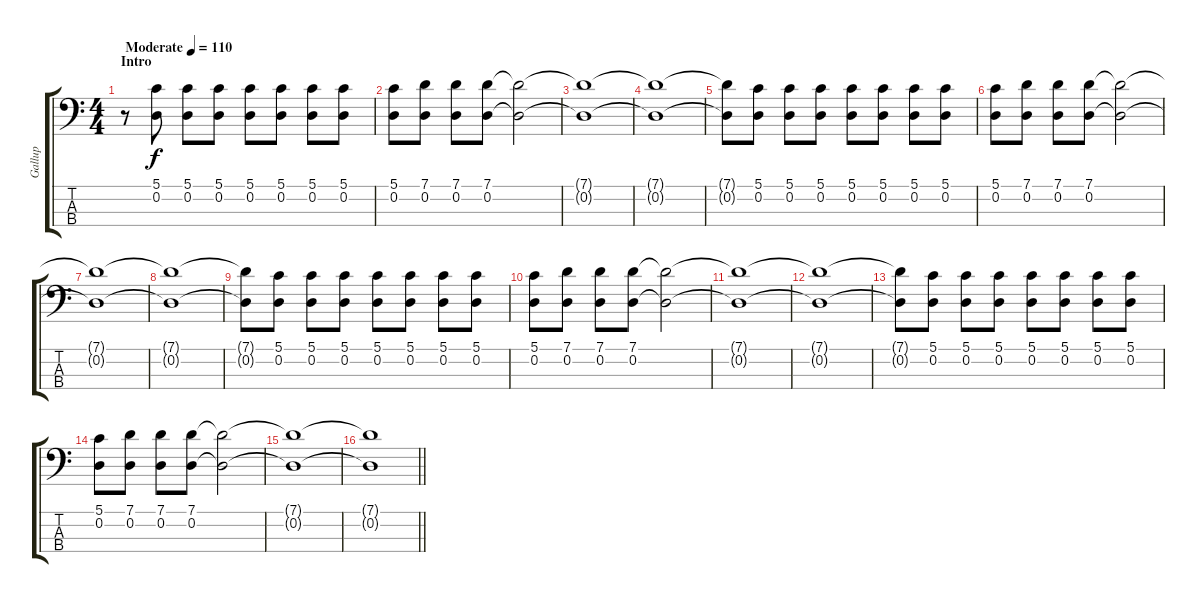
\track ("Gallup" "Gallup") {instrument electricbasspick}
\staff {score tabs}
\tuning (G2 D2 A1 E1) {hide}
\ts (4 4)
\section ("" "Intro")
\tempo (110 "Moderate")
\clef f4
\ks c
r.8{dy f instrument electricbasspick} (5.1 0.2).8 (5.1 0.2).8 (5.1 0.2).8 (5.1 0.2).8 (5.1 0.2).8 (5.1 0.2).8 (5.1 0.2).8 |
(5.1 0.2).8 (7.1 0.2).8 (7.1 0.2).8 (7.1 0.2).8 (7.1{t} 0.2{t}).2 |
(7.1{t} 0.2{t}).1 |
(7.1{t} 0.2{t}).1 |
(7.1{t} 0.2{t}).8 (5.1 0.2).8 (5.1 0.2).8 (5.1 0.2).8 (5.1 0.2).8 (5.1 0.2).8 (5.1 0.2).8 (5.1 0.2).8 |
(5.1 0.2).8 (7.1 0.2).8 (7.1 0.2).8 (7.1 0.2).8 (7.1{t} 0.2{t}).2 |
(7.1{t} 0.2{t}).1 |
(7.1{t} 0.2{t}).1 |
(7.1{t} 0.2{t}).8 (5.1 0.2).8 (5.1 0.2).8 (5.1 0.2).8 (5.1 0.2).8 (5.1 0.2).8 (5.1 0.2).8 (5.1 0.2).8 |
(5.1 0.2).8 (7.1 0.2).8 (7.1 0.2).8 (7.1 0.2).8 (7.1{t} 0.2{t}).2 |
(7.1{t} 0.2{t}).1 |
(7.1{t} 0.2{t}).1 |
(7.1{t} 0.2{t}).8 (5.1 0.2).8 (5.1 0.2).8 (5.1 0.2).8 (5.1 0.2).8 (5.1 0.2).8 (5.1 0.2).8 (5.1 0.2).8 |
(5.1 0.2).8 (7.1 0.2).8 (7.1 0.2).8 (7.1 0.2).8 (7.1{t} 0.2{t}).2 |
(7.1{t} 0.2{t}).1 |
\barLineRight lightlight
(7.1{t} 0.2{t}).1
